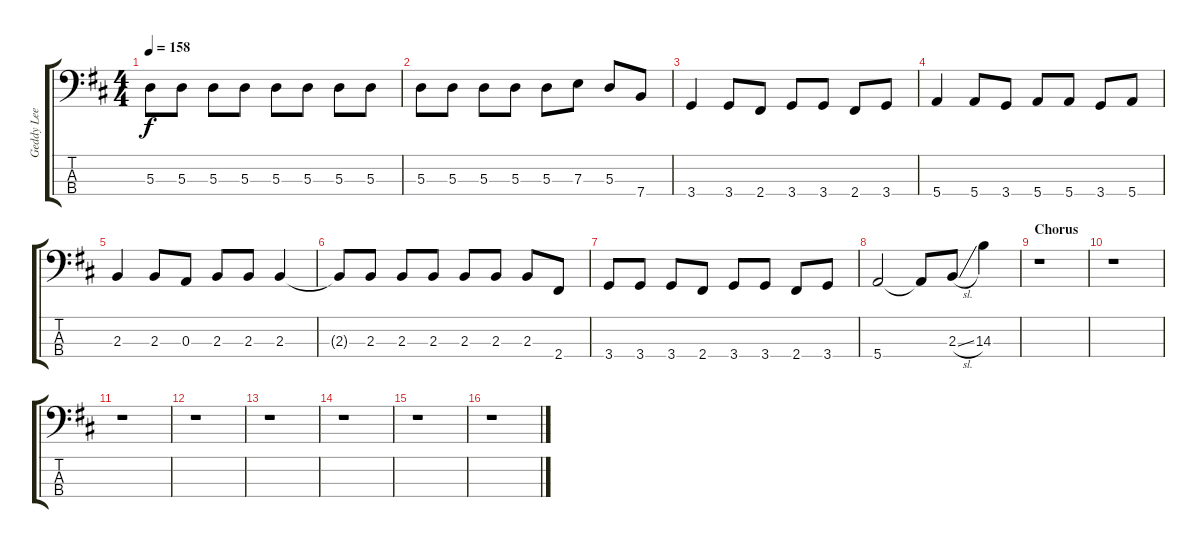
\track ("Geddy Lee (bass)" "Geddy Lee ") {instrument electricbassfinger}
\staff {score tabs}
\tuning (G2 D2 A1 E1) {hide}
\ts (4 4)
\tempo 158
\clef f4
\ks bminor
5.3.8{dy f} 5.3.8 5.3.8 5.3.8 5.3.8 5.3.8 5.3.8 5.3.8 |
5.3.8 5.3.8 5.3.8 5.3.8 5.3.8 7.3.8 5.3.8 7.4.8 |
3.4.4 3.4.8 2.4.8 3.4.8 3.4.8 2.4.8 3.4.8 |
5.4.4 5.4.8 3.4.8 5.4.8 5.4.8 3.4.8 5.4.8 |
2.3.4 2.3.8 0.3.8 2.3.8 2.3.8 2.3.4 |
2.3{t}.8 2.3.8 2.3.8 2.3.8 2.3.8 2.3.8 2.3.8 2.4.8 |
3.4.8 3.4.8 3.4.8 2.4.8 3.4.8 3.4.8 2.4.8 3.4.8 |
5.4.2 5.4{t}.8 2.3{sl}.8 14.3.4 |
\section ("" "Chorus")
r.1 |
r.1 |
r.1 |
r.1 |
r.1 |
r.1 |
r.1 |
r.1
